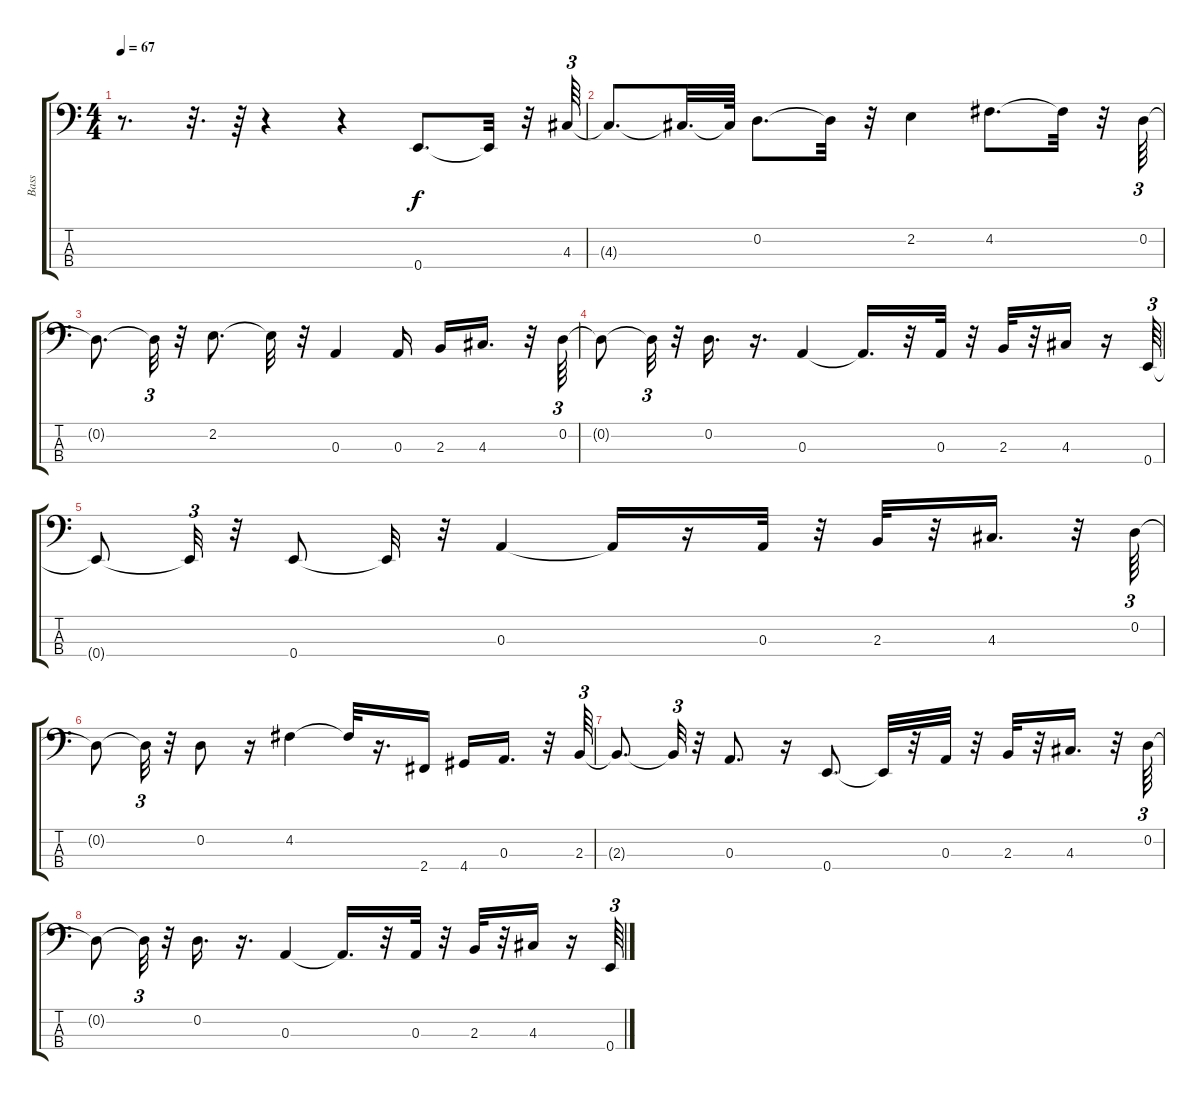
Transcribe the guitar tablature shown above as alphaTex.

\track ("Bass" "Bass") {instrument electricbassfinger}
\staff {score tabs}
\tuning (G2 D2 A1 E1) {hide}
\ts (4 4)
\tempo 67
\clef f4
\ks c
r.8{d dy f} r.32{d} r.64 r.4 r.4 0.4.8{d} 0.4{t}.32 r.32 4.3.64{tu (3 2)} |
4.3{t}.8{d} 4.3{t}.32{d} 4.3{t}.64 0.2.8{d} 0.2{t}.32 r.32 2.2.4 4.2.8{d} 4.2{t}.32 r.32 0.2.64{tu (3 2)} |
0.2{t}.8{d} 0.2{t}.32{tu (3 2)} r.32 2.2.8{d} 2.2{t}.32 r.32 0.3.4 0.3.16 2.3.16 4.3.16{d} r.32 0.2.64{tu (3 2)} |
0.2{t}.8 0.2{t}.32{tu (3 2)} r.32 0.2.16{d} r.16{d} 0.3.4 0.3{t}.16{d} r.32 0.3.32 r.32 2.3.32 r.32 4.3.16 r.16 0.4.64{tu (3 2)} |
0.4{t}.8 0.4{t}.32{tu (3 2)} r.32 0.4.8 0.4{t}.32 r.32 0.3.4 0.3{t}.16 r.16 0.3.32 r.32 2.3.32 r.32 4.3.16{d} r.32 0.2.64{tu (3 2)} |
0.2{t}.8 0.2{t}.32{tu (3 2)} r.32 0.2.8 r.16 4.2.4 4.2{t}.32 r.16{d} 2.4.16 4.4.16 0.3.16{d} r.32 2.3.64{tu (3 2)} |
2.3{t}.8{d} 2.3{t}.32{tu (3 2)} r.32 0.3.8{d} r.16 0.4.8{d} 0.4{t}.32 r.32 0.3.32 r.32 2.3.32 r.32 4.3.16{d} r.32 0.2.64{tu (3 2)} |
0.2{t}.8 0.2{t}.32{tu (3 2)} r.32 0.2.16{d} r.16{d} 0.3.4 0.3{t}.16{d} r.32 0.3.32 r.32 2.3.32 r.32 4.3.16 r.16 0.4.64{tu (3 2)}
